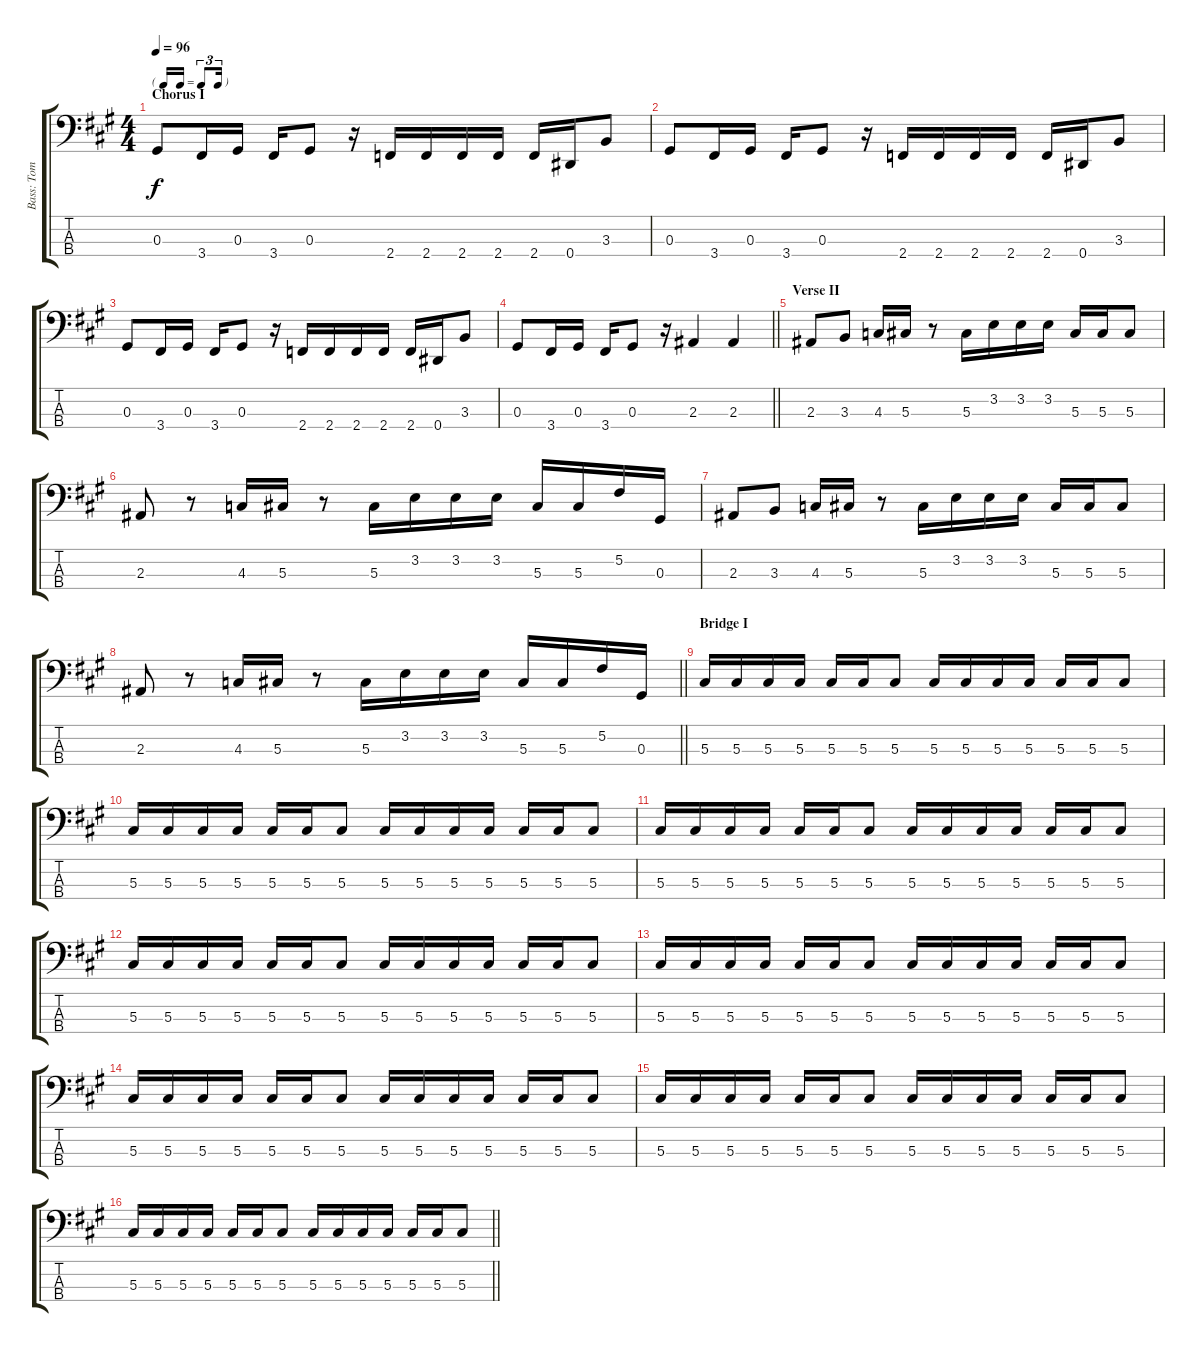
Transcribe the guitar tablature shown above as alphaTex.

\track ("Bass: Tom" "Bass: Tom") {instrument electricbassfinger}
\staff {score tabs}
\tuning (Gb2 Db2 Ab1 Eb1) {hide}
\ts (4 4)
\tf triplet16th
\section ("" "Chorus I")
\tempo 96
\clef f4
\ks a
0.3.8{dy f} 3.4.16 0.3.16 3.4.16 0.3.8 r.16 2.4.16 2.4.16 2.4.16 2.4.16 2.4.16 0.4.16 3.3.8 |
0.3.8 3.4.16 0.3.16 3.4.16 0.3.8 r.16 2.4.16 2.4.16 2.4.16 2.4.16 2.4.16 0.4.16 3.3.8 |
0.3.8 3.4.16 0.3.16 3.4.16 0.3.8 r.16 2.4.16 2.4.16 2.4.16 2.4.16 2.4.16 0.4.16 3.3.8 |
\barLineRight lightlight
0.3.8 3.4.16 0.3.16 3.4.16 0.3.8 r.16 2.3.4 2.3.4 |
\section ("" "Verse II")
2.3.8 3.3.8 4.3.16 5.3.16 r.8 5.3.16 3.2.16 3.2.16 3.2.16 5.3.16 5.3.16 5.3.8 |
2.3.8 r.8 4.3.16 5.3.16 r.8 5.3.16 3.2.16 3.2.16 3.2.16 5.3.16 5.3.16 5.2.16 0.3.16 |
2.3.8 3.3.8 4.3.16 5.3.16 r.8 5.3.16 3.2.16 3.2.16 3.2.16 5.3.16 5.3.16 5.3.8 |
\barLineRight lightlight
2.3.8 r.8 4.3.16 5.3.16 r.8 5.3.16 3.2.16 3.2.16 3.2.16 5.3.16 5.3.16 5.2.16 0.3.16 |
\section ("" "Bridge I")
5.3.16 5.3.16{beam merge} 5.3.16 5.3.16 5.3.16 5.3.16{beam merge} 5.3.8 5.3.16 5.3.16{beam merge} 5.3.16 5.3.16 5.3.16 5.3.16{beam merge} 5.3.8 |
5.3.16 5.3.16{beam merge} 5.3.16 5.3.16 5.3.16 5.3.16{beam merge} 5.3.8 5.3.16 5.3.16{beam merge} 5.3.16 5.3.16 5.3.16 5.3.16{beam merge} 5.3.8 |
5.3.16 5.3.16{beam merge} 5.3.16 5.3.16 5.3.16 5.3.16{beam merge} 5.3.8 5.3.16 5.3.16{beam merge} 5.3.16 5.3.16 5.3.16 5.3.16{beam merge} 5.3.8 |
5.3.16 5.3.16{beam merge} 5.3.16 5.3.16 5.3.16 5.3.16{beam merge} 5.3.8 5.3.16 5.3.16{beam merge} 5.3.16 5.3.16 5.3.16 5.3.16{beam merge} 5.3.8 |
5.3.16 5.3.16{beam merge} 5.3.16 5.3.16 5.3.16 5.3.16{beam merge} 5.3.8 5.3.16 5.3.16{beam merge} 5.3.16 5.3.16 5.3.16 5.3.16{beam merge} 5.3.8 |
5.3.16 5.3.16{beam merge} 5.3.16 5.3.16 5.3.16 5.3.16{beam merge} 5.3.8 5.3.16 5.3.16{beam merge} 5.3.16 5.3.16 5.3.16 5.3.16{beam merge} 5.3.8 |
5.3.16 5.3.16{beam merge} 5.3.16 5.3.16 5.3.16 5.3.16{beam merge} 5.3.8 5.3.16 5.3.16{beam merge} 5.3.16 5.3.16 5.3.16 5.3.16{beam merge} 5.3.8 |
\barLineRight lightlight
5.3.16 5.3.16{beam merge} 5.3.16 5.3.16 5.3.16 5.3.16{beam merge} 5.3.8 5.3.16 5.3.16{beam merge} 5.3.16 5.3.16 5.3.16 5.3.16{beam merge} 5.3.8
